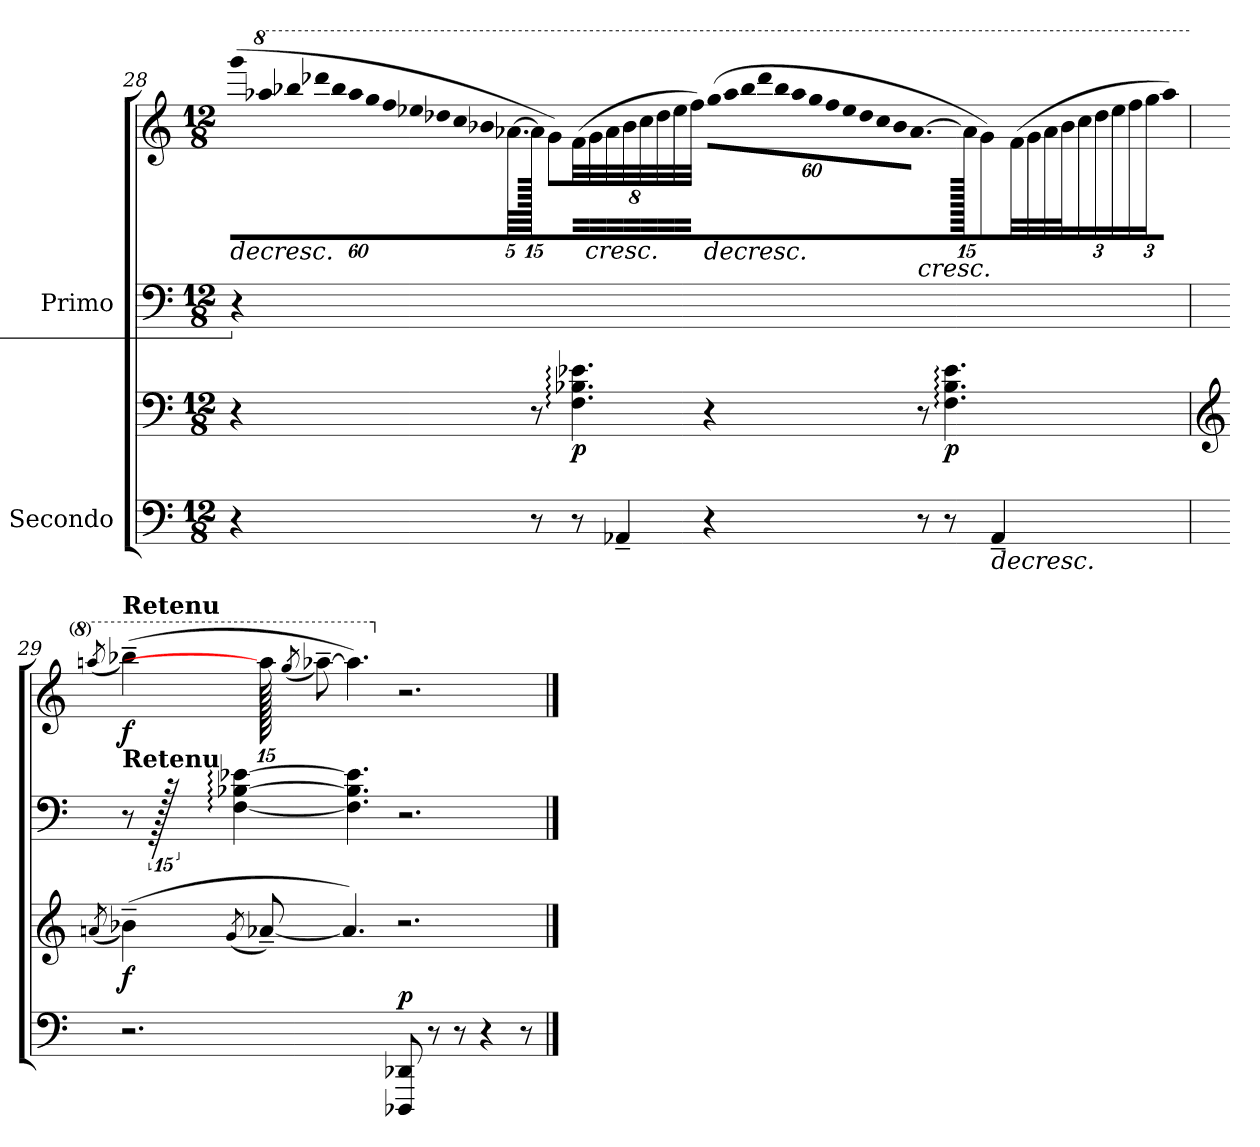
**kern	**kern	**dynam	**kern	**kern	**dynam
*part2	*part2	*part2	*part1	*part1	*part1
*staff4	*staff3	*staff3/4	*staff2	*staff1	*staff1/2
*I"Secondo	*	*	*I"Primo	*	*
!!LO:LB:g=z
*clefF4	*clefF4	*	*clefF4	*clefG2	*
*k[]	*k[]	*	*k[]	*k[]	*
*M12/8	*M12/8	*	*M12/8	*M12/8	*
*	*	*	*	*Xbrackettup	*
=28	=28	=28	=28	=28	=28
!	!	!	!	!LO:N:vis=32	!LO:HP:b
4r	4r	.	960ryy	(>1920%37ggg\LLL	>
.	.	.	960%1439r	.	.
*	*	*	*	*8va	*
!	!	!	!	!LO:N:vis=32	!
.	.	.	.	1920%37aaa-X\	.
!	!	!	!	!LO:N:vis=32	!
.	.	.	.	1920%37bbb-X\	.
!	!	!	!	!LO:N:vis=32	!
.	.	.	.	1920%37dddd-X\	.
!	!	!	!	!LO:N:vis=32	!
.	.	.	.	1920%37bbb-\	.
!	!	!	!	!LO:N:vis=32	!
.	.	.	.	1920%37aaa-\	.
!	!	!	!	!LO:N:vis=32	!
.	.	.	.	1920%37ggg\	.
!	!	!	!	!LO:N:vis=32	!
.	.	.	.	1920%37fff\	.
!	!	!	!	!LO:N:vis=32	!
.	.	.	.	1920%37eee-X\	.
!	!	!	!	!LO:N:vis=32	!
.	.	.	.	1920%37ddd-X\	.
!	!	!	!	!LO:N:vis=32	!
.	.	.	.	1920%37ccc\	.
!	!	!	!	!LO:N:vis=32	!
.	.	.	.	1920%37bb-X\	.
.	.	.	.	[80.aa-X\JJJ	.
8r	8r	.	.	1920aa-\]	.
.	.	.	.	8gg\L)	.
!	!	!LO:DY:b	!	!	!
8r	(>4.F\: 4.B-X\: 4.e-X\:	p	.	.	.
.	.	.	.	(>64%3ff\LL	.
!	!	!	!	!	!LO:HP:b
.	.	.	.	64%3gg\	<
.	.	.	.	64%3aa-\	.
4AA-X~/)	.	.	.	.	.
.	.	.	.	64%3bb-\	.
.	.	.	.	64%3ccc\	.
.	.	.	.	64%3ddd-\	.
.	.	.	.	64%3eee-\	.
.	.	.	.	64%3fff\JJJ)	]
4r	4r	.	.	.	.
!	!	!	!	!LO:N:vis=32	!LO:HP:b
.	.	.	.	(>1920%37ggg\LLL	>
!	!	!	!	!LO:N:vis=32	!
.	.	.	.	1920%37aaa-\	.
!	!	!	!	!LO:N:vis=32	!
.	.	.	.	1920%37bbb-\	.
!	!	!	!	!LO:N:vis=32	!
.	.	.	.	1920%37dddd-\	.
!	!	!	!	!LO:N:vis=32	!
.	.	.	.	1920%37bbb-\	.
!	!	!	!	!LO:N:vis=32	!
.	.	.	.	1920%37aaa-\	.
!	!	!	!	!LO:N:vis=32	!
.	.	.	.	1920%37ggg\	.
!	!	!	!	!LO:N:vis=32	!
.	.	.	.	1920%37fff\	.
!	!	!	!	!LO:N:vis=32	!
.	.	.	.	1920%37eee-\	.
!	!	!	!	!LO:N:vis=32	!
.	.	.	.	1920%37ddd-\	.
!	!	!	!	!LO:N:vis=32	!
.	.	.	.	1920%37ccc\	.
!	!	!	!	!LO:N:vis=32	!
.	.	.	.	1920%37bb-\	.
.	.	.	.	[80.aa-\JJJ	.
8r	8r	.	.	.	.
.	.	.	.	1920aa-\]	[
!	!	!	!	!	!LO:HP:b
.	.	.	.	8gg\L)	<
!	!	!LO:DY:b	!	!	!
8r	(>4.F\: 4.B-\: 4.e-\:	p	.	.	.
.	.	.	.	(>32ff\LL	.
.	.	.	.	32gg\	.
.	.	.	.	32aa-\	.
.	.	.	.	32bb-\	.
!	!	!LO:HP:b=2	!	!	!
4AA-~/)	.	>	.	.	.
.	.	.	.	24ccc\	.
.	.	.	.	24ddd-\	.
.	.	.	.	24eee-\	.
.	.	.	.	24fff\	.
.	.	.	.	24ggg\	.
.	.	.	.	[320%13aaa-\JJ)	]
=29	=29	=29	=29	=29	=29
*	*clefG2	*	*	*	*
.	(<8qan/	.	.	(<8qaaan/	.
!	!	!	!	!LO:TX:a:B:t=Retenu	!
!	!	!	!	!LO:TX:b:B:t=Retenu	!
!	!	!LO:DY:b	!	!	!LO:DY:b
2.r	(>4b-X~\)	f	8r	(>4bbb-X~\)	f
.	.	.	960r	.	.
.	.	.	[4F\: [4B-X\: [4e-X\:	.	.
.	(<8qg/	.	.	.	.
.	[8a-X~/)	.	.	960aaa-\]	.
.	.	.	.	(<8qggg/	.
.	.	.	.	[8aaa-X~\)	.
.	4.a-/])	.	.	.	.
.	.	.	4.F\] 4.B-\] 4.e-\]	4.aaa-\])	.
!	!	!LO:DY:n=1:a=2	!	!	!
8DDD-X/ 8DD-X/	2.r	] p	.	.	.
*	*	*	*	*X8va	*
.	.	.	2.r	2.r	[
8r	.	.	.	.	.
8r	.	.	.	.	.
4r	.	.	.	.	.
8r	.	.	.	.	.
960ryy	960ryy	.	.	.	.
==	==	==	==	==	==
*-	*-	*-	*-	*-	*-
